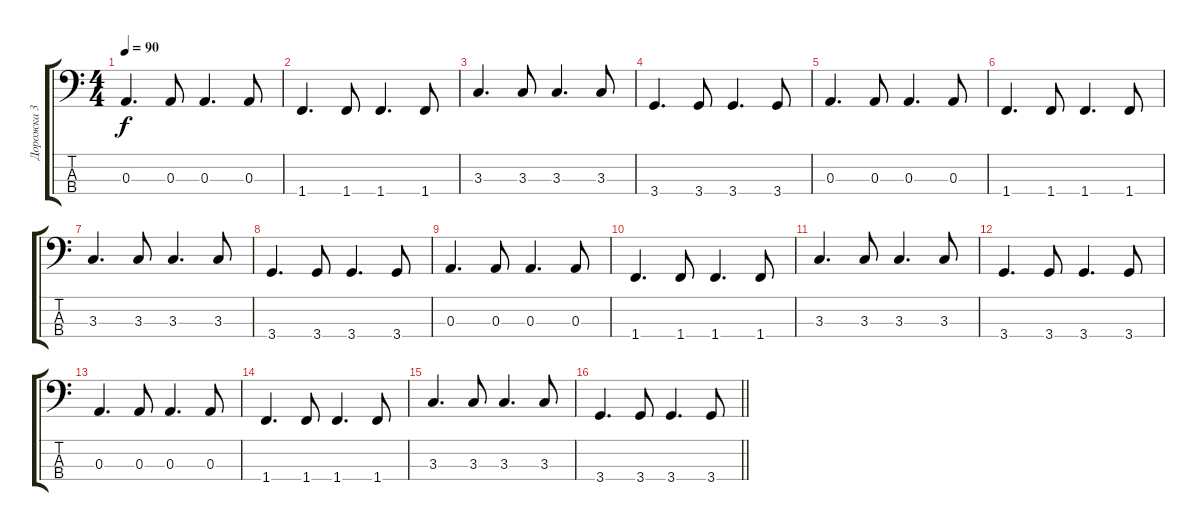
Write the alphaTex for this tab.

\track ("Дорожка 3" "Дорожка 3") {instrument electricbasspick}
\staff {score tabs}
\tuning (G2 D2 A1 E1) {hide}
\ts (4 4)
\tempo 90
\clef f4
\ks c
0.3.4{d dy f} 0.3.8 0.3.4{d} 0.3.8 |
1.4.4{d} 1.4.8 1.4.4{d} 1.4.8 |
3.3.4{d} 3.3.8 3.3.4{d} 3.3.8 |
3.4.4{d} 3.4.8 3.4.4{d} 3.4.8 |
0.3.4{d} 0.3.8 0.3.4{d} 0.3.8 |
1.4.4{d} 1.4.8 1.4.4{d} 1.4.8 |
3.3.4{d} 3.3.8 3.3.4{d} 3.3.8 |
3.4.4{d} 3.4.8 3.4.4{d} 3.4.8 |
0.3.4{d} 0.3.8 0.3.4{d} 0.3.8 |
1.4.4{d} 1.4.8 1.4.4{d} 1.4.8 |
3.3.4{d} 3.3.8 3.3.4{d} 3.3.8 |
3.4.4{d} 3.4.8 3.4.4{d} 3.4.8 |
0.3.4{d} 0.3.8 0.3.4{d} 0.3.8 |
1.4.4{d} 1.4.8 1.4.4{d} 1.4.8 |
3.3.4{d} 3.3.8 3.3.4{d} 3.3.8 |
\barLineRight lightlight
3.4.4{d} 3.4.8 3.4.4{d} 3.4.8
